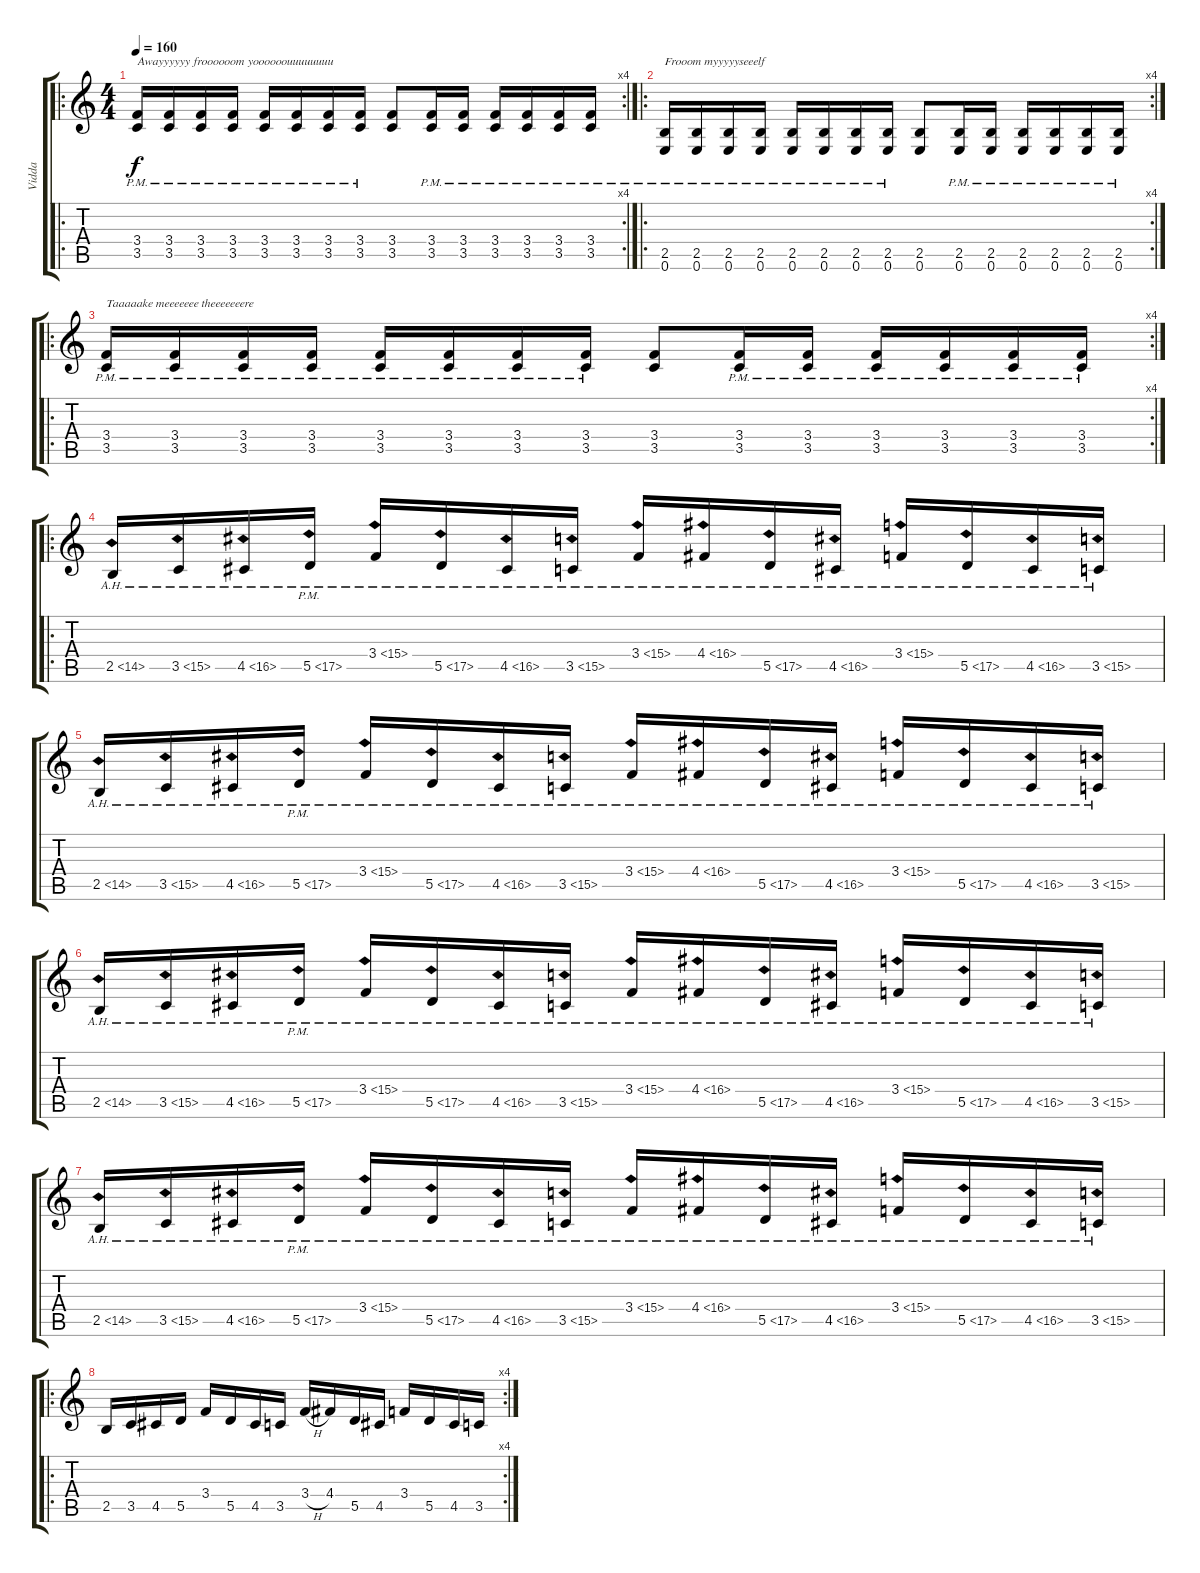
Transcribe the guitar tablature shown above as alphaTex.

\track ("Vidda" "Vidda") {instrument overdrivenguitar}
\staff {score tabs}
\tuning (E4 B3 G3 D3 A2 E2) {hide}
\ro
\rc 4
\ts (4 4)
\tempo 160
\clef g2
\ks c
(3.4{pm} 3.5{pm}).16{txt "Awayyyyyy froooooom yoooooouuuuuuuu" dy f} (3.4{pm} 3.5{pm}).16 (3.4{pm} 3.5{pm}).16 (3.4{pm} 3.5{pm}).16 (3.4{pm} 3.5{pm}).16 (3.4{pm} 3.5{pm}).16 (3.4{pm} 3.5{pm}).16 (3.4{pm} 3.5{pm}).16 (3.4 3.5).8 (3.4{pm} 3.5{pm}).16 (3.4{pm} 3.5{pm}).16 (3.4{pm} 3.5{pm}).16 (3.4{pm} 3.5{pm}).16 (3.4{pm} 3.5{pm}).16 (3.4{pm} 3.5{pm}).16 |
\ro
\rc 4
(2.5{pm} 0.6{pm}).16{txt "Frooom myyyyyseeelf"} (2.5{pm} 0.6{pm}).16 (2.5{pm} 0.6{pm}).16 (2.5{pm} 0.6{pm}).16 (2.5{pm} 0.6{pm}).16 (2.5{pm} 0.6{pm}).16 (2.5{pm} 0.6{pm}).16 (2.5{pm} 0.6{pm}).16 (2.5 0.6).8 (2.5{pm} 0.6{pm}).16 (2.5{pm} 0.6{pm}).16 (2.5{pm} 0.6{pm}).16 (2.5{pm} 0.6{pm}).16 (2.5{pm} 0.6{pm}).16 (2.5{pm} 0.6{pm}).16 |
\ro
\rc 4
(3.4{pm} 3.5{pm}).16{txt "Taaaaake meeeeeee theeeeeeere"} (3.4{pm} 3.5{pm}).16 (3.4{pm} 3.5{pm}).16 (3.4{pm} 3.5{pm}).16 (3.4{pm} 3.5{pm}).16 (3.4{pm} 3.5{pm}).16 (3.4{pm} 3.5{pm}).16 (3.4{pm} 3.5{pm}).16 (3.4 3.5).8 (3.4{pm} 3.5{pm}).16 (3.4{pm} 3.5{pm}).16 (3.4{pm} 3.5{pm}).16 (3.4{pm} 3.5{pm}).16 (3.4{pm} 3.5{pm}).16 (3.4{pm} 3.5{pm}).16 |
\ro
2.5{ah 12}.16 3.5{ah 12}.16 4.5{ah 12}.16 5.5{ah 12 pm}.16 3.4{ah 12}.16 5.5{ah 12}.16 4.5{ah 12}.16 3.5{ah 12}.16 3.4{ah 12}.16 4.4{ah 12}.16 5.5{ah 12}.16 4.5{ah 12}.16 3.4{ah 12}.16 5.5{ah 12}.16 4.5{ah 12}.16 3.5{ah 12}.16 |
2.5{ah 12}.16 3.5{ah 12}.16 4.5{ah 12}.16 5.5{ah 12 pm}.16 3.4{ah 12}.16 5.5{ah 12}.16 4.5{ah 12}.16 3.5{ah 12}.16 3.4{ah 12}.16 4.4{ah 12}.16 5.5{ah 12}.16 4.5{ah 12}.16 3.4{ah 12}.16 5.5{ah 12}.16 4.5{ah 12}.16 3.5{ah 12}.16 |
2.5{ah 12}.16 3.5{ah 12}.16 4.5{ah 12}.16 5.5{ah 12 pm}.16 3.4{ah 12}.16 5.5{ah 12}.16 4.5{ah 12}.16 3.5{ah 12}.16 3.4{ah 12}.16 4.4{ah 12}.16 5.5{ah 12}.16 4.5{ah 12}.16 3.4{ah 12}.16 5.5{ah 12}.16 4.5{ah 12}.16 3.5{ah 12}.16 |
2.5{ah 12}.16 3.5{ah 12}.16 4.5{ah 12}.16 5.5{ah 12 pm}.16 3.4{ah 12}.16 5.5{ah 12}.16 4.5{ah 12}.16 3.5{ah 12}.16 3.4{ah 12}.16 4.4{ah 12}.16 5.5{ah 12}.16 4.5{ah 12}.16 3.4{ah 12}.16 5.5{ah 12}.16 4.5{ah 12}.16 3.5{ah 12}.16 |
\ro
\rc 4
2.5.16 3.5.16 4.5.16 5.5.16 3.4.16 5.5.16 4.5.16 3.5.16 3.4{h}.16 4.4.16 5.5.16 4.5.16 3.4.16 5.5.16 4.5.16 3.5.16
